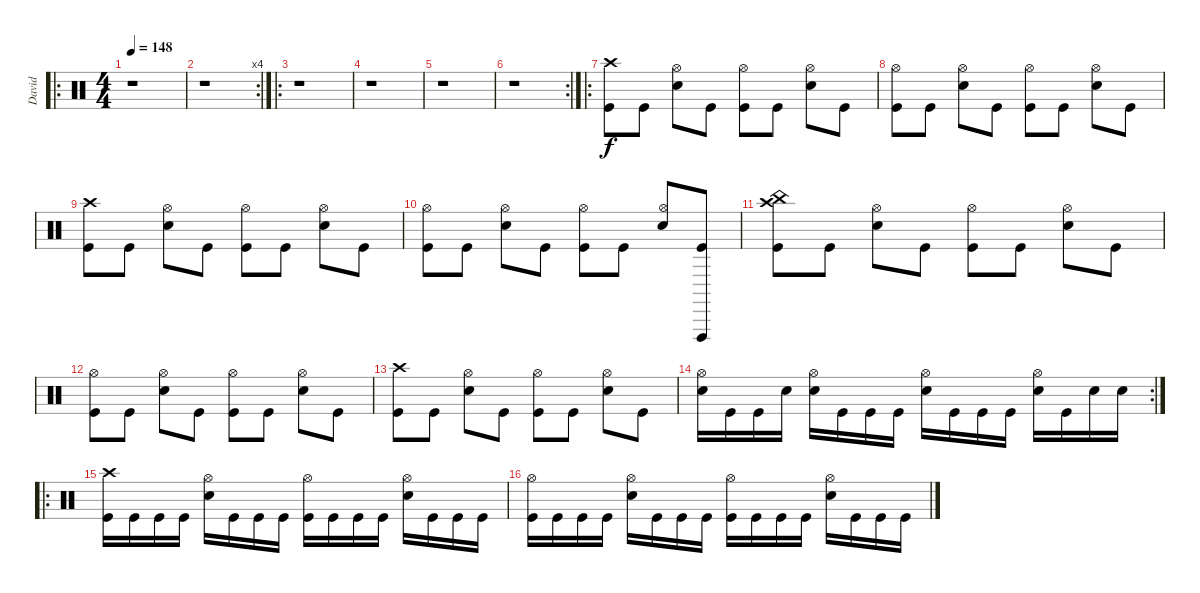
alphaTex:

\track ("David" "David") {instrument percussion}
\staff {score}
\articulation defaults
\ro
\ts (4 4)
\tempo 148
\clef neutral
\ks c
r.1{dy f} |
\rc 4
r.1 |
\ro
r.1 |
r.1 |
r.1 |
\rc 2
r.1 |
\ro
("Crash high (hit)" "Kick (hit)").8 "Kick (hit)".8 ("Hi-Hat (open)" "Electric Snare (hit)").8 "Kick (hit)".8 ("Hi-Hat (open)" "Kick (hit)").8 "Kick (hit)".8 ("Hi-Hat (open)" "Electric Snare (hit)").8 "Kick (hit)".8 |
("Hi-Hat (open)" "Kick (hit)").8 "Kick (hit)".8 ("Hi-Hat (open)" "Electric Snare (hit)").8 "Kick (hit)".8 ("Hi-Hat (open)" "Kick (hit)").8 "Kick (hit)".8 ("Hi-Hat (open)" "Electric Snare (hit)").8 "Kick (hit)".8 |
("Crash high (hit)" "Kick (hit)").8 "Kick (hit)".8 ("Hi-Hat (open)" "Electric Snare (hit)").8 "Kick (hit)".8 ("Hi-Hat (open)" "Kick (hit)").8 "Kick (hit)".8 ("Hi-Hat (open)" "Electric Snare (hit)").8 "Kick (hit)".8 |
("Hi-Hat (open)" "Kick (hit)").8 "Kick (hit)".8 ("Hi-Hat (open)" "Electric Snare (hit)").8 "Kick (hit)".8 ("Hi-Hat (open)" "Kick (hit)").8 "Kick (hit)".8 ("Hi-Hat (open)" "Electric Snare (hit)").8 ("Vibraslap (hit)" "Kick (hit)").8 |
("Crash high (hit)" "China (hit)" "Kick (hit)").8 "Kick (hit)".8 ("Hi-Hat (open)" "Electric Snare (hit)").8 "Kick (hit)".8 ("Hi-Hat (open)" "Kick (hit)").8 "Kick (hit)".8 ("Hi-Hat (open)" "Electric Snare (hit)").8 "Kick (hit)".8 |
("Hi-Hat (open)" "Kick (hit)").8 "Kick (hit)".8 ("Hi-Hat (open)" "Electric Snare (hit)").8 "Kick (hit)".8 ("Hi-Hat (open)" "Kick (hit)").8 "Kick (hit)".8 ("Hi-Hat (open)" "Electric Snare (hit)").8 "Kick (hit)".8 |
("Crash high (hit)" "Kick (hit)").8 "Kick (hit)".8 ("Hi-Hat (open)" "Electric Snare (hit)").8 "Kick (hit)".8 ("Hi-Hat (open)" "Kick (hit)").8 "Kick (hit)".8 ("Hi-Hat (open)" "Electric Snare (hit)").8 "Kick (hit)".8 |
\rc 2
("Hi-Hat (open)" "Electric Snare (hit)").16 "Kick (hit)".16 "Kick (hit)".16 "Electric Snare (hit)".16 ("Hi-Hat (open)" "Electric Snare (hit)").16 "Kick (hit)".16 "Kick (hit)".16 "Kick (hit)".16 ("Hi-Hat (open)" "Electric Snare (hit)").16 "Kick (hit)".16 "Kick (hit)".16 "Kick (hit)".16 ("Hi-Hat (open)" "Electric Snare (hit)").16 "Kick (hit)".16 "Electric Snare (hit)".16 "Electric Snare (hit)".16 |
\ro
("Crash high (hit)" "Kick (hit)").16 "Kick (hit)".16 "Kick (hit)".16 "Kick (hit)".16 ("Hi-Hat (open)" "Electric Snare (hit)").16 "Kick (hit)".16 "Kick (hit)".16 "Kick (hit)".16 ("Hi-Hat (open)" "Kick (hit)").16 "Kick (hit)".16 "Kick (hit)".16 "Kick (hit)".16 ("Hi-Hat (open)" "Electric Snare (hit)").16 "Kick (hit)".16 "Kick (hit)".16 "Kick (hit)".16 |
("Hi-Hat (open)" "Kick (hit)").16 "Kick (hit)".16 "Kick (hit)".16 "Kick (hit)".16 ("Hi-Hat (open)" "Electric Snare (hit)").16 "Kick (hit)".16 "Kick (hit)".16 "Kick (hit)".16 ("Hi-Hat (open)" "Kick (hit)").16 "Kick (hit)".16 "Kick (hit)".16 "Kick (hit)".16 ("Hi-Hat (open)" "Electric Snare (hit)").16 "Kick (hit)".16 "Kick (hit)".16 "Kick (hit)".16
